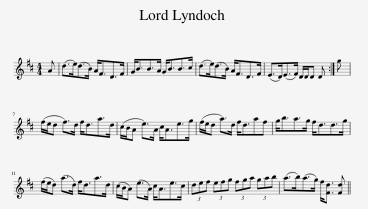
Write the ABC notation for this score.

X:1
L:1/8
M:4/4
I:linebreak $
K:D
V:1 treble
V:1
 A | (d>e)(d>B) A<FD>F | G<BB>A G<BB>c | (d>e)(d>B) A<FD>F | (E>D)(E>F) D/D/D D :| %5
 g |$ (f/e/d f>)d f<da>d | (c/B/A e>)A c<Ae>g | (f/e/d a>)d f<daf | g<ba>g f<dd>g |$ %10
 (f/e/d) (a>d) f<da>d | (c/B/A) (e>A) c<Ae>c | (3def (3efg (3fga (3gab | (a>b)(a>g) f<[Fd] [Fd] || %14
